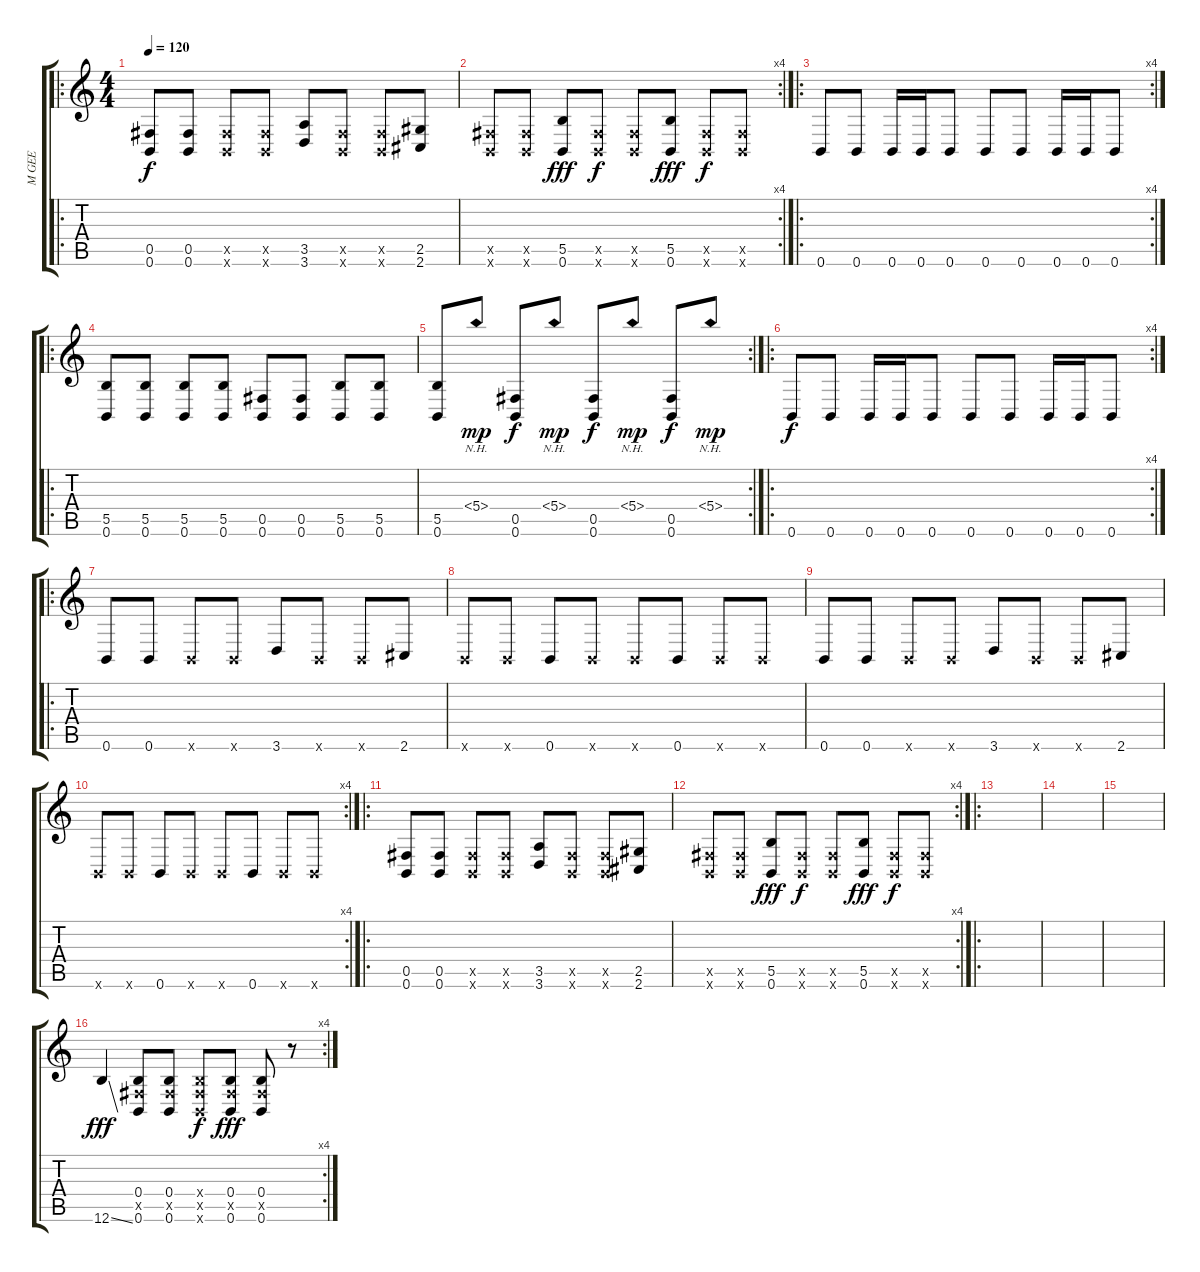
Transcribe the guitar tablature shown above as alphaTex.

\track ("M GEE" "M GEE") {instrument distortionguitar}
\staff {score tabs}
\tuning (Db4 Ab3 E3 B2 Gb2 B1) {hide}
\ro
\ts (4 4)
\tempo 120
\clef g2
\ks c
(0.5 0.6).8{dy f} (0.5 0.6).8 (0.5{x} 0.6{x}).8 (0.5{x} 0.6{x}).8 (3.5 3.6).8 (0.5{x} 0.6{x}).8 (0.5{x} 0.6{x}).8 (2.5 2.6).8 |
\rc 4
(0.5{x} 0.6{x}).8 (0.5{x} 0.6{x}).8 (5.5 0.6).8{dy fff} (0.5{x} 0.6{x}).8{dy f} (0.5{x} 0.6{x}).8 (5.5 0.6).8{dy fff} (0.5{x} 0.6{x}).8{dy f} (0.5{x} 0.6{x}).8 |
\ro
\rc 4
0.6.8 0.6.8 0.6.16 0.6.16 0.6.8 0.6.8 0.6.8 0.6.16 0.6.16 0.6.8 |
\ro
(5.5 0.6).8 (5.5 0.6).8 (5.5 0.6).8 (5.5 0.6).8 (0.5 0.6).8 (0.5 0.6).8 (5.5 0.6).8 (5.5 0.6).8 |
\rc 2
(5.5 0.6).8 5.4{nh}.8{dy mp} (0.5 0.6).8{dy f} 5.4{nh}.8{dy mp} (0.5 0.6).8{dy f} 5.4{nh}.8{dy mp} (0.5 0.6).8{dy f} 5.4{nh}.8{dy mp} |
\ro
\rc 4
0.6.8{dy f} 0.6.8 0.6.16 0.6.16 0.6.8 0.6.8 0.6.8 0.6.16 0.6.16 0.6.8 |
\ro
0.6.8 0.6.8 0.6{x}.8 0.6{x}.8 3.6.8 0.6{x}.8 0.6{x}.8 2.6.8 |
0.6{x}.8 0.6{x}.8 0.6.8 0.6{x}.8 0.6{x}.8 0.6.8 0.6{x}.8 0.6{x}.8 |
0.6.8 0.6.8 0.6{x}.8 0.6{x}.8 3.6.8 0.6{x}.8 0.6{x}.8 2.6.8 |
\rc 4
0.6{x}.8 0.6{x}.8 0.6.8 0.6{x}.8 0.6{x}.8 0.6.8 0.6{x}.8 0.6{x}.8 |
\ro
(0.5 0.6).8 (0.5 0.6).8 (0.5{x} 0.6{x}).8 (0.5{x} 0.6{x}).8 (3.5 3.6).8 (0.5{x} 0.6{x}).8 (0.5{x} 0.6{x}).8 (2.5 2.6).8 |
\rc 4
(0.5{x} 0.6{x}).8 (0.5{x} 0.6{x}).8 (5.5 0.6).8{dy fff} (0.5{x} 0.6{x}).8{dy f} (0.5{x} 0.6{x}).8 (5.5 0.6).8{dy fff} (0.5{x} 0.6{x}).8{dy f} (0.5{x} 0.6{x}).8 |
\ro
|
|
|
\rc 4
12.6{ss}.4{dy fff} (0.4 0.5{x} 0.6).8 (0.4 0.5{x} 0.6).8 (0.4{x} 0.5{x} 0.6{x}).8{dy f} (0.4 0.5{x} 0.6).8{dy fff} (0.4 0.5{x} 0.6).8 r.8
